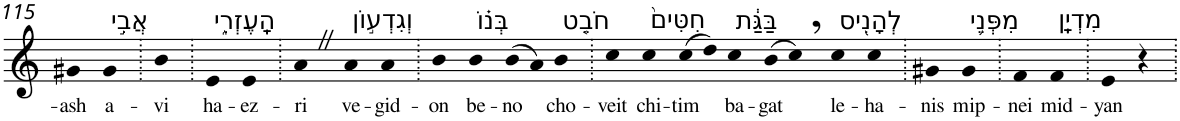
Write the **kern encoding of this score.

**kern	**text
*part1	*part1
*staff1	*staff1
*I"Piano	*
*I'Pno	*
!!LO:PB:g=z
*clefG2	*
*k[]	*
=115	=115
!	!LO:LY:b
4g#X	-ash
!LO:TX:a:t=אֲבִ֣י	!
!	!LO:LY:b
4g#	a-
=116.	=116.
!	!LO:LY:b
4b	-vi
=117.	=117.
!LO:TX:a:t=הָֽעֶזְרִ֑י	!
!	!LO:LY:b
4e	ha-
!	!LO:LY:b
4e	-ez-
=118.	=118.
!	!LO:LY:b
4aZ	-ri
!LO:TX:a:t=וְגִדְע֣וֹן	!
!	!LO:LY:b
4a	ve-
!	!LO:LY:b
4a	-gid-
=119.	=119.
!	!LO:LY:b
4b	-on
!LO:TX:a:t=בְּנ֗וֹ	!
!	!LO:LY:b
4b	be-
!	!LO:LY:b
(>8b	-no
8a)	.
!LO:TX:a:t=חֹבֵ֤ט	!
!	!LO:LY:b
4b	cho-
=120.	=120.
!	!LO:LY:b
4cc	-veit
!LO:TX:a:t=חִטִּים֙	!
!	!LO:LY:b
4cc	chi-
!	!LO:LY:b
(>8cc	-tim
8dd)	.
!LO:TX:a:t=בַּגַּ֔ת	!
!	!LO:LY:b
4cc	ba-
!	!LO:LY:b
(>8b	-gat
8cc,)	.
!LO:TX:a:t=לְהָנִ֖יס	!
!	!LO:LY:b
4cc	le-
!	!LO:LY:b
4cc	-ha-
=121.	=121.
!	!LO:LY:b
4g#X	-nis
!LO:TX:a:t=מִפְּנֵ֥י	!
!	!LO:LY:b
4g#	mip-
=122.	=122.
!	!LO:LY:b
4f	-nei
!LO:TX:a:t=מִדְיָֽן	!
!	!LO:LY:b
4f	mid-
=123.	=123.
!	!LO:LY:b
4e	-yan
4r	.
=.	=.
*-	*-
